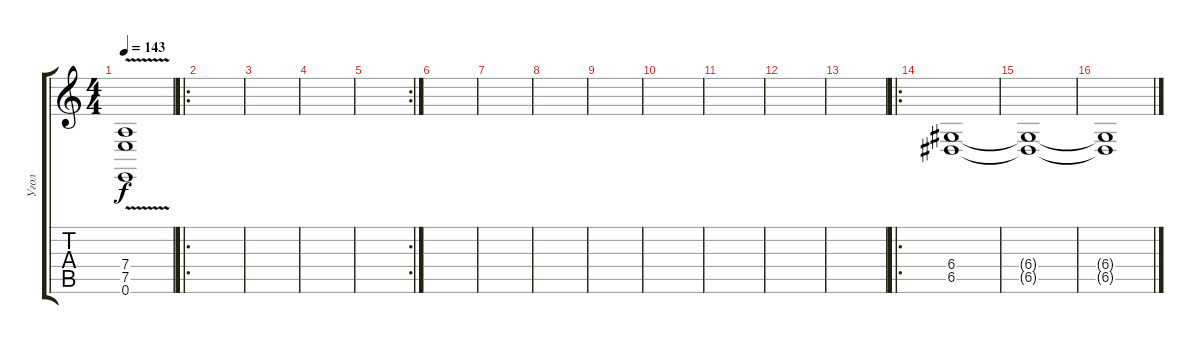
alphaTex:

\track ("Угол" "Угол") {instrument violin}
\staff {score tabs}
\tuning (E4 B3 G3 D3 A2 E2) {hide}
\ts (4 4)
\tempo 143
\clef g2
\ks c
(7.4{v} 7.5 0.6).1{dy f} |
\ro
|
|
|
\rc 2
|
|
|
|
|
|
|
|
|
\ro
(6.4 6.5).1 |
(6.4{t} 6.5{t}).1 |
(6.4{t} 6.5{t}).1
